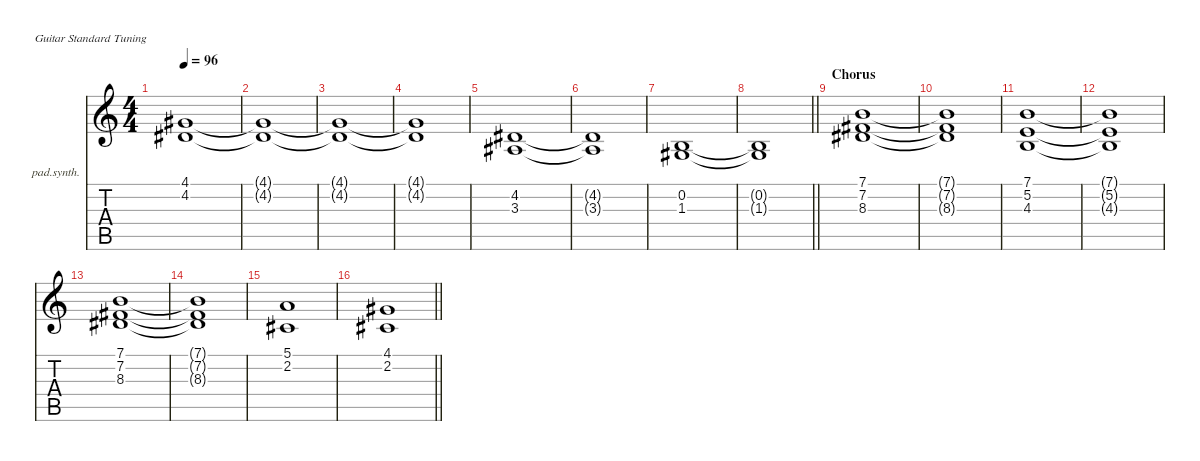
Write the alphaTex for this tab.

\defaultSystemsLayout 4
\hideDynamics
\bracketExtendMode nobrackets
\firstSystemTrackNameOrientation horizontal
\otherSystemsTrackNameOrientation horizontal
\track ("Keyboards" "pad.synth.") {instrument pad2warm}
\staff {score tabs}
\tuning (E4 B3 G3 D3 A2 E2)
\ts (4 4)
\tempo 96
\clef g2
\ks c
(4.1{acc #} 4.2{acc #}).1{dy f beam Up} |
(4.1{t acc #} 4.2{t acc #}).1{beam Up} |
(4.1{t acc #} 4.2{t acc #}).1{beam Up} |
(4.1{t acc #} 4.2{t acc #}).1{beam Up} |
(4.2{acc #} 3.3{acc #}).1{beam Up} |
(4.2{t acc #} 3.3{t acc #}).1{beam Up} |
(0.2 1.3{acc #}).1{beam Up} |
\barLineRight lightlight
(0.2{t} 1.3{t acc #}).1{beam Up} |
\section ("" "Chorus")
(7.1 7.2{acc #} 8.3{acc #}).1{beam Up} |
(7.1{t} 7.2{t acc #} 8.3{t acc #}).1{beam Up} |
(7.1 5.2 4.3).1{beam Up} |
(7.1{t} 5.2{t} 4.3{t}).1{beam Up} |
(7.1 7.2{acc #} 8.3{acc #}).1{beam Up} |
(7.1{t} 7.2{t acc #} 8.3{t acc #}).1{beam Up} |
(5.1 2.2{acc #}).1{beam Up} |
\barLineRight lightlight
(4.1{acc #} 2.2{acc #}).1{beam Up}
